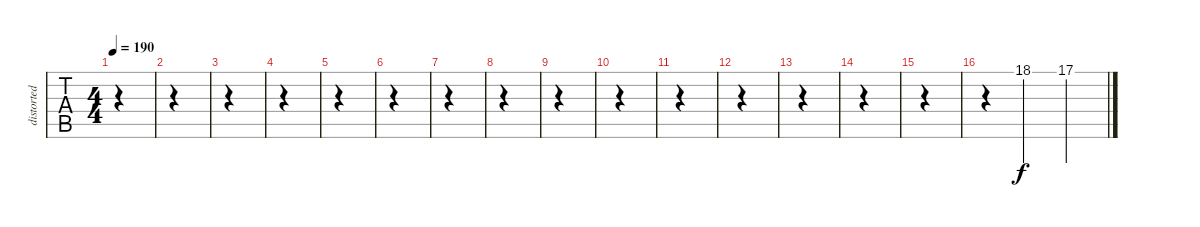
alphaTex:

\track ("distorted" "distorted") {instrument distortionguitar}
\staff {tabs}
\tuning (E4 B3 G3 D3 A2 D2) {hide}
\ts (4 4)
\tempo 190
\clef g2
\ks c
|
|
|
|
|
|
|
|
|
|
|
|
|
|
|
r.4 18.1.2 17.1.2
